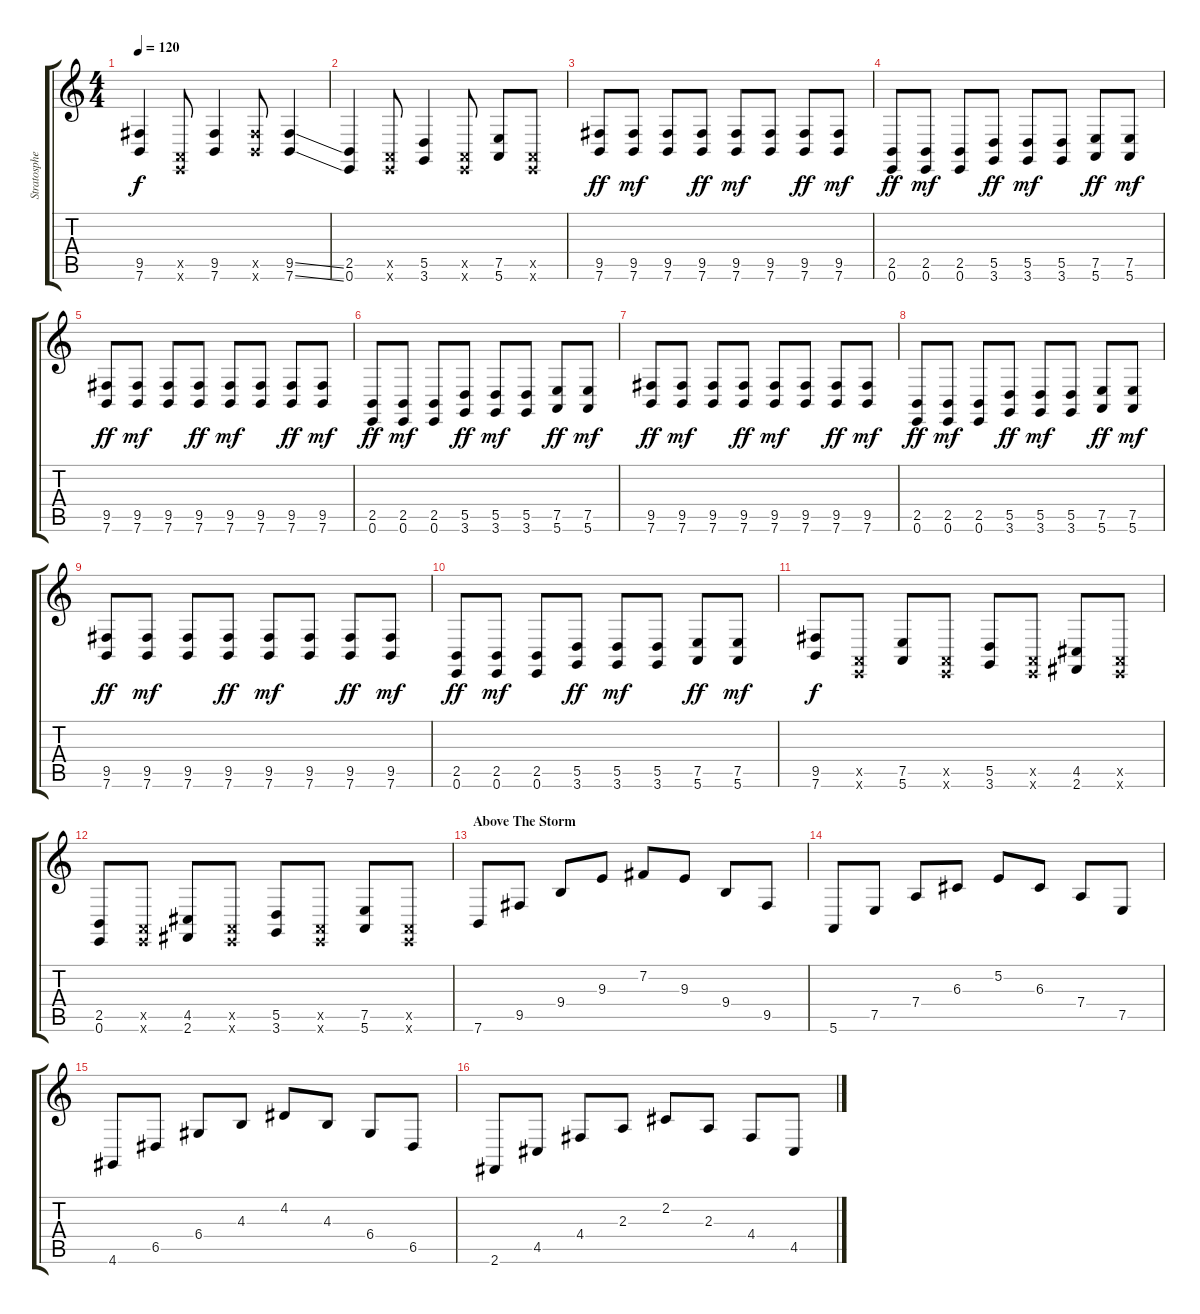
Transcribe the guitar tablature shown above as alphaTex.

\track ("Stratosphere" "Stratosphe") {instrument honkytonkpiano}
\staff {score tabs}
\tuning (E4 B3 G3 D3 A2 E2) {hide}
\ts (4 4)
\tempo 120
\clef g2
\ks c
(9.5 7.6).4{dy f} (0.5{x} 0.6{x}).8 (9.5 7.6).4 (9.5{x} 7.6{x}).8 (9.5{ss} 7.6{ss}).4 |
(2.5 0.6).4 (0.5{x} 0.6{x}).8 (5.5 3.6).4 (0.5{x} 0.6{x}).8 (7.5 5.6).8 (0.5{x} 0.6{x}).8 |
(9.5 7.6).8{dy ff} (9.5 7.6).8{dy mf} (9.5 7.6).8 (9.5 7.6).8{dy ff} (9.5 7.6).8{dy mf} (9.5 7.6).8 (9.5 7.6).8{dy ff} (9.5 7.6).8{dy mf} |
(2.5 0.6).8{dy ff} (2.5 0.6).8{dy mf} (2.5 0.6).8 (5.5 3.6).8{dy ff} (5.5 3.6).8{dy mf} (5.5 3.6).8 (7.5 5.6).8{dy ff} (7.5 5.6).8{dy mf} |
(9.5 7.6).8{dy ff} (9.5 7.6).8{dy mf} (9.5 7.6).8 (9.5 7.6).8{dy ff} (9.5 7.6).8{dy mf} (9.5 7.6).8 (9.5 7.6).8{dy ff} (9.5 7.6).8{dy mf} |
(2.5 0.6).8{dy ff} (2.5 0.6).8{dy mf} (2.5 0.6).8 (5.5 3.6).8{dy ff} (5.5 3.6).8{dy mf} (5.5 3.6).8 (7.5 5.6).8{dy ff} (7.5 5.6).8{dy mf} |
(9.5 7.6).8{dy ff} (9.5 7.6).8{dy mf} (9.5 7.6).8 (9.5 7.6).8{dy ff} (9.5 7.6).8{dy mf} (9.5 7.6).8 (9.5 7.6).8{dy ff} (9.5 7.6).8{dy mf} |
(2.5 0.6).8{dy ff} (2.5 0.6).8{dy mf} (2.5 0.6).8 (5.5 3.6).8{dy ff} (5.5 3.6).8{dy mf} (5.5 3.6).8 (7.5 5.6).8{dy ff} (7.5 5.6).8{dy mf} |
(9.5 7.6).8{dy ff} (9.5 7.6).8{dy mf} (9.5 7.6).8 (9.5 7.6).8{dy ff} (9.5 7.6).8{dy mf} (9.5 7.6).8 (9.5 7.6).8{dy ff} (9.5 7.6).8{dy mf} |
(2.5 0.6).8{dy ff} (2.5 0.6).8{dy mf} (2.5 0.6).8 (5.5 3.6).8{dy ff} (5.5 3.6).8{dy mf} (5.5 3.6).8 (7.5 5.6).8{dy ff} (7.5 5.6).8{dy mf} |
(9.5 7.6).8{dy f} (0.5{x} 0.6{x}).8 (7.5 5.6).8 (0.5{x} 0.6{x}).8 (5.5 3.6).8 (0.5{x} 0.6{x}).8 (4.5 2.6).8 (0.5{x} 0.6{x}).8 |
(2.5 0.6).8 (0.5{x} 0.6{x}).8 (4.5 2.6).8 (0.5{x} 0.6{x}).8 (5.5 3.6).8 (0.5{x} 0.6{x}).8 (7.5 5.6).8 (0.5{x} 0.6{x}).8 |
\section ("" "Above The Storm")
7.6.8{instrument honkytonkpiano} 9.5.8 9.4.8 9.3.8 7.2.8 9.3.8 9.4.8 9.5.8 |
5.6.8 7.5.8 7.4.8 6.3.8 5.2.8 6.3.8 7.4.8 7.5.8 |
4.6.8 6.5.8 6.4.8 4.3.8 4.2.8 4.3.8 6.4.8 6.5.8 |
2.6.8 4.5.8 4.4.8 2.3.8 2.2.8 2.3.8 4.4.8 4.5.8
